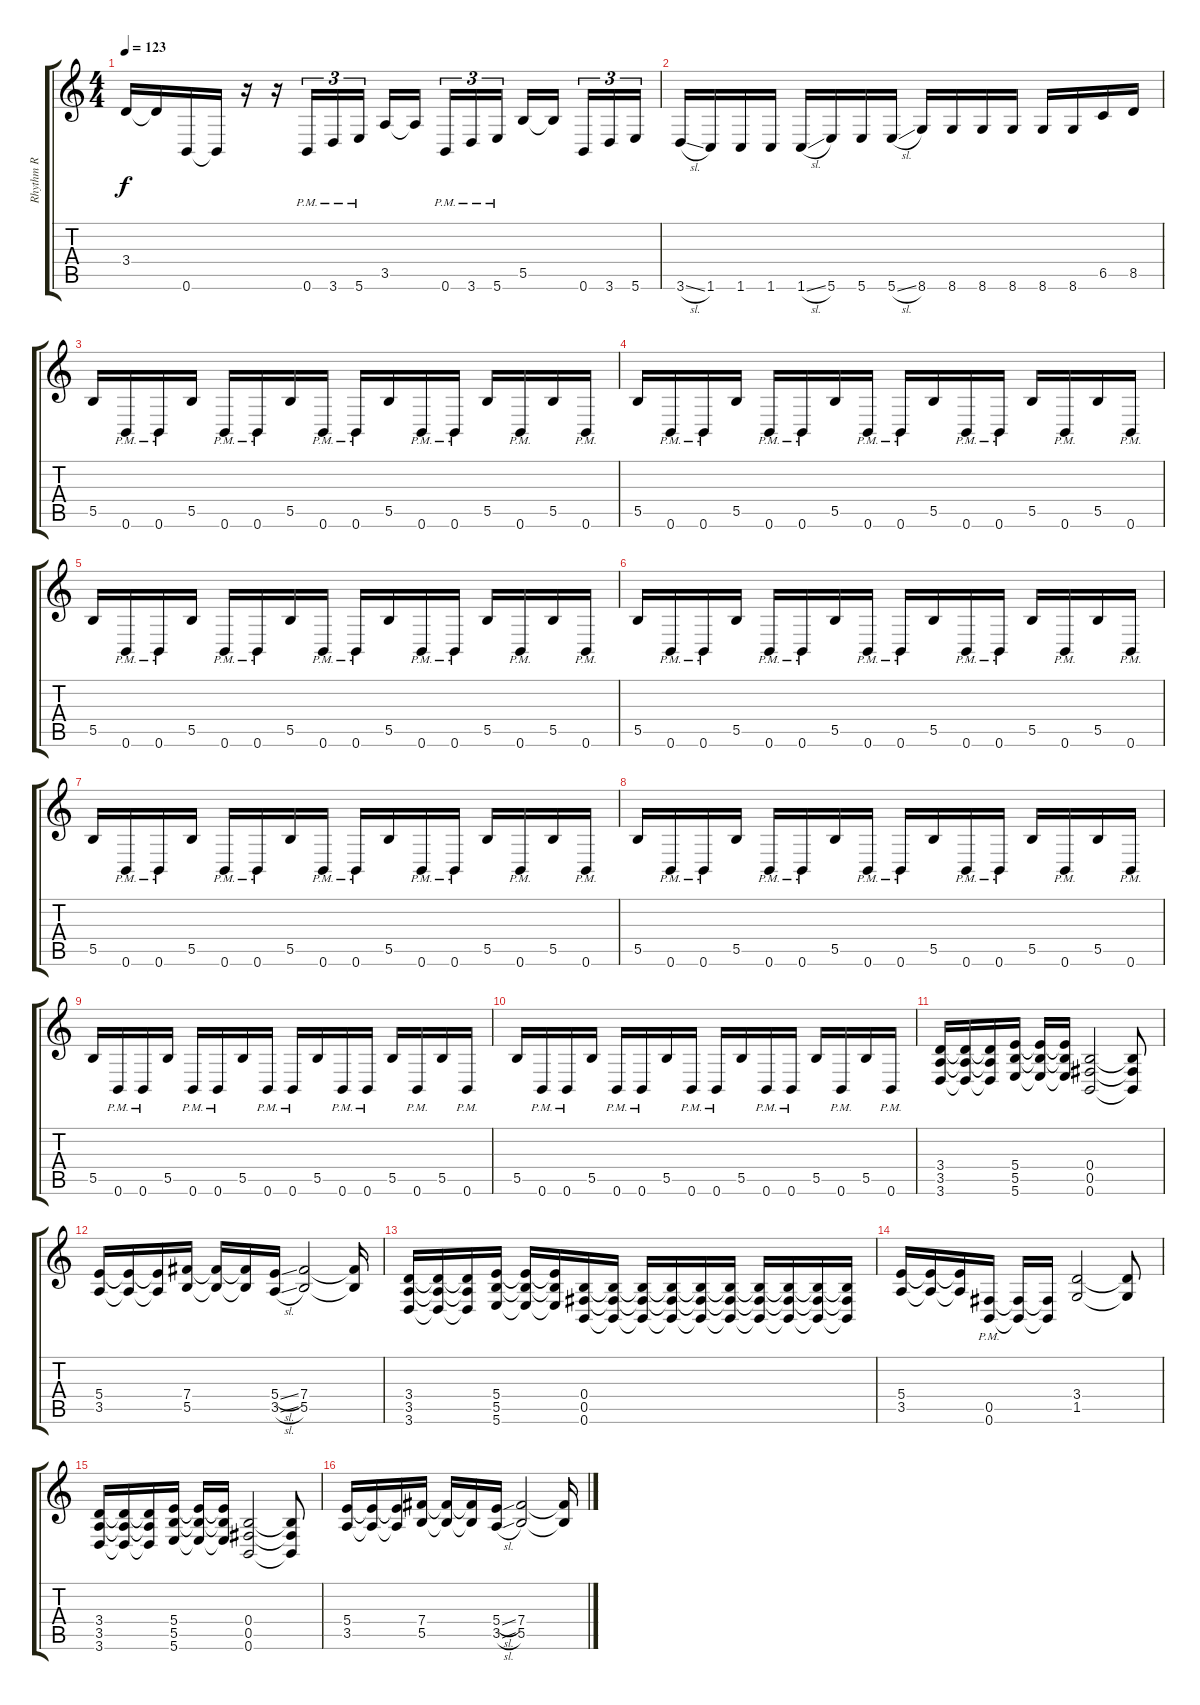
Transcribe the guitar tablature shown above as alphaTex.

\track ("Rhythm R" "Rhythm R") {instrument distortionguitar}
\staff {score tabs}
\tuning (Db4 Ab3 E3 B2 Gb2 B1) {hide}
\ts (4 4)
\tempo 123
\clef g2
\ks c
3.4.16{dy f} 3.4{t}.16 0.6.16 0.6{t}.16 r.16 r.16 0.6{pm}.16{tu (3 2)} 3.6{pm}.16{tu (3 2)} 5.6{pm}.16{tu (3 2)} 3.5.16 3.5{t}.16{beam splitsecondary} 0.6{pm}.16{tu (3 2)} 3.6{pm}.16{tu (3 2)} 5.6{pm}.16{tu (3 2)} 5.5.16 5.5{t}.16{beam splitsecondary} 0.6.16{tu (3 2)} 3.6.16{tu (3 2)} 5.6.16{tu (3 2)} |
3.6{sl}.16 1.6.16 1.6.16 1.6.16 1.6{sl}.16 5.6.16 5.6.16 5.6{sl}.16 8.6.16 8.6.16 8.6.16 8.6.16 8.6.16 8.6.16 6.5.16 8.5.16 |
5.5.16 0.6{pm}.16 0.6{pm}.16 5.5.16 0.6{pm}.16 0.6{pm}.16 5.5.16 0.6{pm}.16 0.6{pm}.16 5.5.16 0.6{pm}.16 0.6{pm}.16 5.5.16 0.6{pm}.16 5.5.16 0.6{pm}.16 |
5.5.16 0.6{pm}.16 0.6{pm}.16 5.5.16 0.6{pm}.16 0.6{pm}.16 5.5.16 0.6{pm}.16 0.6{pm}.16 5.5.16 0.6{pm}.16 0.6{pm}.16 5.5.16 0.6{pm}.16 5.5.16 0.6{pm}.16 |
5.5.16 0.6{pm}.16 0.6{pm}.16 5.5.16 0.6{pm}.16 0.6{pm}.16 5.5.16 0.6{pm}.16 0.6{pm}.16 5.5.16 0.6{pm}.16 0.6{pm}.16 5.5.16 0.6{pm}.16 5.5.16 0.6{pm}.16 |
5.5.16 0.6{pm}.16 0.6{pm}.16 5.5.16 0.6{pm}.16 0.6{pm}.16 5.5.16 0.6{pm}.16 0.6{pm}.16 5.5.16 0.6{pm}.16 0.6{pm}.16 5.5.16 0.6{pm}.16 5.5.16 0.6{pm}.16 |
5.5.16 0.6{pm}.16 0.6{pm}.16 5.5.16 0.6{pm}.16 0.6{pm}.16 5.5.16 0.6{pm}.16 0.6{pm}.16 5.5.16 0.6{pm}.16 0.6{pm}.16 5.5.16 0.6{pm}.16 5.5.16 0.6{pm}.16 |
5.5.16 0.6{pm}.16 0.6{pm}.16 5.5.16 0.6{pm}.16 0.6{pm}.16 5.5.16 0.6{pm}.16 0.6{pm}.16 5.5.16 0.6{pm}.16 0.6{pm}.16 5.5.16 0.6{pm}.16 5.5.16 0.6{pm}.16 |
5.5.16 0.6{pm}.16 0.6{pm}.16 5.5.16 0.6{pm}.16 0.6{pm}.16 5.5.16 0.6{pm}.16 0.6{pm}.16 5.5.16 0.6{pm}.16 0.6{pm}.16 5.5.16 0.6{pm}.16 5.5.16 0.6{pm}.16 |
5.5.16 0.6{pm}.16 0.6{pm}.16 5.5.16 0.6{pm}.16 0.6{pm}.16 5.5.16 0.6{pm}.16 0.6{pm}.16 5.5.16 0.6{pm}.16 0.6{pm}.16 5.5.16 0.6{pm}.16 5.5.16 0.6{pm}.16 |
(3.4 3.5 3.6).16 (3.4{t} 3.5{t} 3.6{t}).16 (3.4{t} 3.5{t} 3.6{t}).16 (5.4 5.5 5.6).16 (5.4{t} 5.5{t} 5.6{t}).16 (5.4{t} 5.5{t} 5.6{t}).16 (0.4 0.5 0.6).2 (0.4{t} 0.5{t} 0.6{t}).8 |
(5.4 3.5).16 (5.4{t} 3.5{t}).16 (5.4{t} 3.5{t}).16 (7.4 5.5).16 (7.4{t} 5.5{t}).16 (7.4{t} 5.5{t}).16 (5.4{sl} 3.5{sl}).16 (7.4 5.5).2 (7.4{t} 5.5{t}).16 |
(3.4 3.5 3.6).16 (3.4{t} 3.5{t} 3.6{t}).16 (3.4{t} 3.5{t} 3.6{t}).16 (5.4 5.5 5.6).16 (5.4{t} 5.5{t} 5.6{t}).16 (5.4{t} 5.5{t} 5.6{t}).16 (0.4 0.5 0.6).16 (0.4{t} 0.5{t} 0.6{t}).16 (0.4{t} 0.5{t} 0.6{t}).16 (0.4{t} 0.5{t} 0.6{t}).16 (0.4{t} 0.5{t} 0.6{t}).16 (0.4{t} 0.5{t} 0.6{t}).16 (0.4{t} 0.5{t} 0.6{t}).16 (0.4{t} 0.5{t} 0.6{t}).16 (0.4{t} 0.5{t} 0.6{t}).16 (0.4{t} 0.5{t} 0.6{t}).16 |
(5.4 3.5).16 (5.4{t} 3.5{t}).16 (5.4{t} 3.5{t}).16 (0.5{pm} 0.6{pm}).16 (0.5{t} 0.6{t}).16 (0.5{t} 0.6{t}).16 (3.4 1.5).2 (3.4{t} 1.5{t}).8 |
(3.4 3.5 3.6).16 (3.4{t} 3.5{t} 3.6{t}).16 (3.4{t} 3.5{t} 3.6{t}).16 (5.4 5.5 5.6).16 (5.4{t} 5.5{t} 5.6{t}).16 (5.4{t} 5.5{t} 5.6{t}).16 (0.4 0.5 0.6).2 (0.4{t} 0.5{t} 0.6{t}).8 |
(5.4 3.5).16 (5.4{t} 3.5{t}).16 (5.4{t} 3.5{t}).16 (7.4 5.5).16 (7.4{t} 5.5{t}).16 (7.4{t} 5.5{t}).16 (5.4{sl} 3.5{sl}).16 (7.4 5.5).2 (7.4{t} 5.5{t}).16
